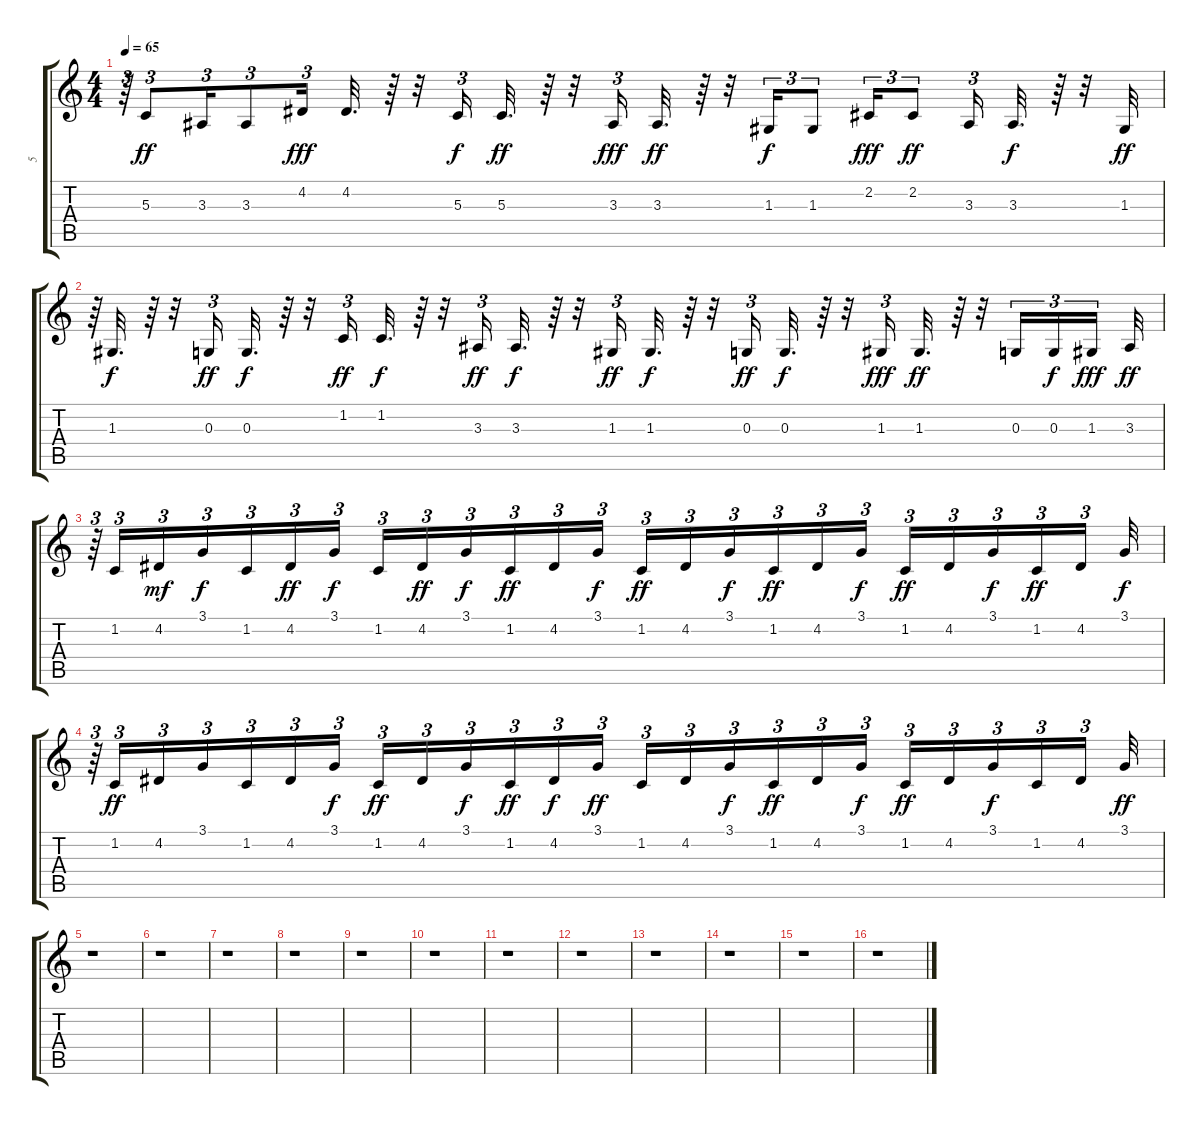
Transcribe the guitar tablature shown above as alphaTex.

\track ("5" "5") {instrument pad2warm}
\staff {score tabs}
\tuning (E4 B3 G3 D3 A2 E2) {hide}
\ts (4 4)
\tempo 65
\clef g2
\ks c
r.64{tu (3 2) dy ff} 5.3.8{tu (3 2)} 3.3.16{tu (3 2)} 3.3.8{tu (3 2)} 4.2.16{tu (3 2) dy fff} 4.2.32{d} r.64 r.32 5.3.16{tu (3 2) dy f} 5.3.32{d dy ff} r.64 r.32 3.3.16{tu (3 2) dy fff} 3.3.32{d dy ff} r.64 r.32 1.3.16{tu (3 2) dy f} 1.3.8{tu (3 2)} 2.2.16{tu (3 2) dy fff} 2.2.8{tu (3 2) dy ff} 3.3.16{tu (3 2)} 3.3.32{d dy f} r.64 r.32 1.3.32{dy ff} |
r.64{tu (3 2)} 1.3.32{d dy f} r.64 r.32 0.3.16{tu (3 2) dy ff} 0.3.32{d dy f} r.64 r.32 1.2.16{tu (3 2) dy ff} 1.2.32{d dy f} r.64 r.32 3.3.16{tu (3 2) dy ff} 3.3.32{d dy f} r.64 r.32 1.3.16{tu (3 2) dy ff} 1.3.32{d dy f} r.64 r.32 0.3.16{tu (3 2) dy ff} 0.3.32{d dy f} r.64 r.32 1.3.16{tu (3 2) dy fff} 1.3.32{d dy ff} r.64 r.32 0.3.16{tu (3 2)} 0.3.16{tu (3 2) dy f} 1.3.16{tu (3 2) dy fff} 3.3.32{dy ff} |
r.64{tu (3 2)} 1.2.16{tu (3 2)} 4.2.16{tu (3 2) dy mf} 3.1.16{tu (3 2) dy f} 1.2.16{tu (3 2)} 4.2.16{tu (3 2) dy ff} 3.1.16{tu (3 2) dy f} 1.2.16{tu (3 2)} 4.2.16{tu (3 2) dy ff} 3.1.16{tu (3 2) dy f} 1.2.16{tu (3 2) dy ff} 4.2.16{tu (3 2)} 3.1.16{tu (3 2) dy f} 1.2.16{tu (3 2) dy ff} 4.2.16{tu (3 2)} 3.1.16{tu (3 2) dy f} 1.2.16{tu (3 2) dy ff} 4.2.16{tu (3 2)} 3.1.16{tu (3 2) dy f} 1.2.16{tu (3 2) dy ff} 4.2.16{tu (3 2)} 3.1.16{tu (3 2) dy f} 1.2.16{tu (3 2) dy ff} 4.2.16{tu (3 2) beam splitsecondary} 3.1.32{dy f} |
r.64{tu (3 2)} 1.2.16{tu (3 2) dy ff} 4.2.16{tu (3 2)} 3.1.16{tu (3 2)} 1.2.16{tu (3 2)} 4.2.16{tu (3 2)} 3.1.16{tu (3 2) dy f} 1.2.16{tu (3 2) dy ff} 4.2.16{tu (3 2)} 3.1.16{tu (3 2) dy f} 1.2.16{tu (3 2) dy ff} 4.2.16{tu (3 2) dy f} 3.1.16{tu (3 2) dy ff} 1.2.16{tu (3 2)} 4.2.16{tu (3 2)} 3.1.16{tu (3 2) dy f} 1.2.16{tu (3 2) dy ff} 4.2.16{tu (3 2)} 3.1.16{tu (3 2) dy f} 1.2.16{tu (3 2) dy ff} 4.2.16{tu (3 2)} 3.1.16{tu (3 2) dy f} 1.2.16{tu (3 2)} 4.2.16{tu (3 2) beam splitsecondary} 3.1.32{dy ff} |
r.1 |
r.1 |
r.1 |
r.1 |
r.1 |
r.1 |
r.1 |
r.1 |
r.1 |
r.1 |
r.1 |
r.1
